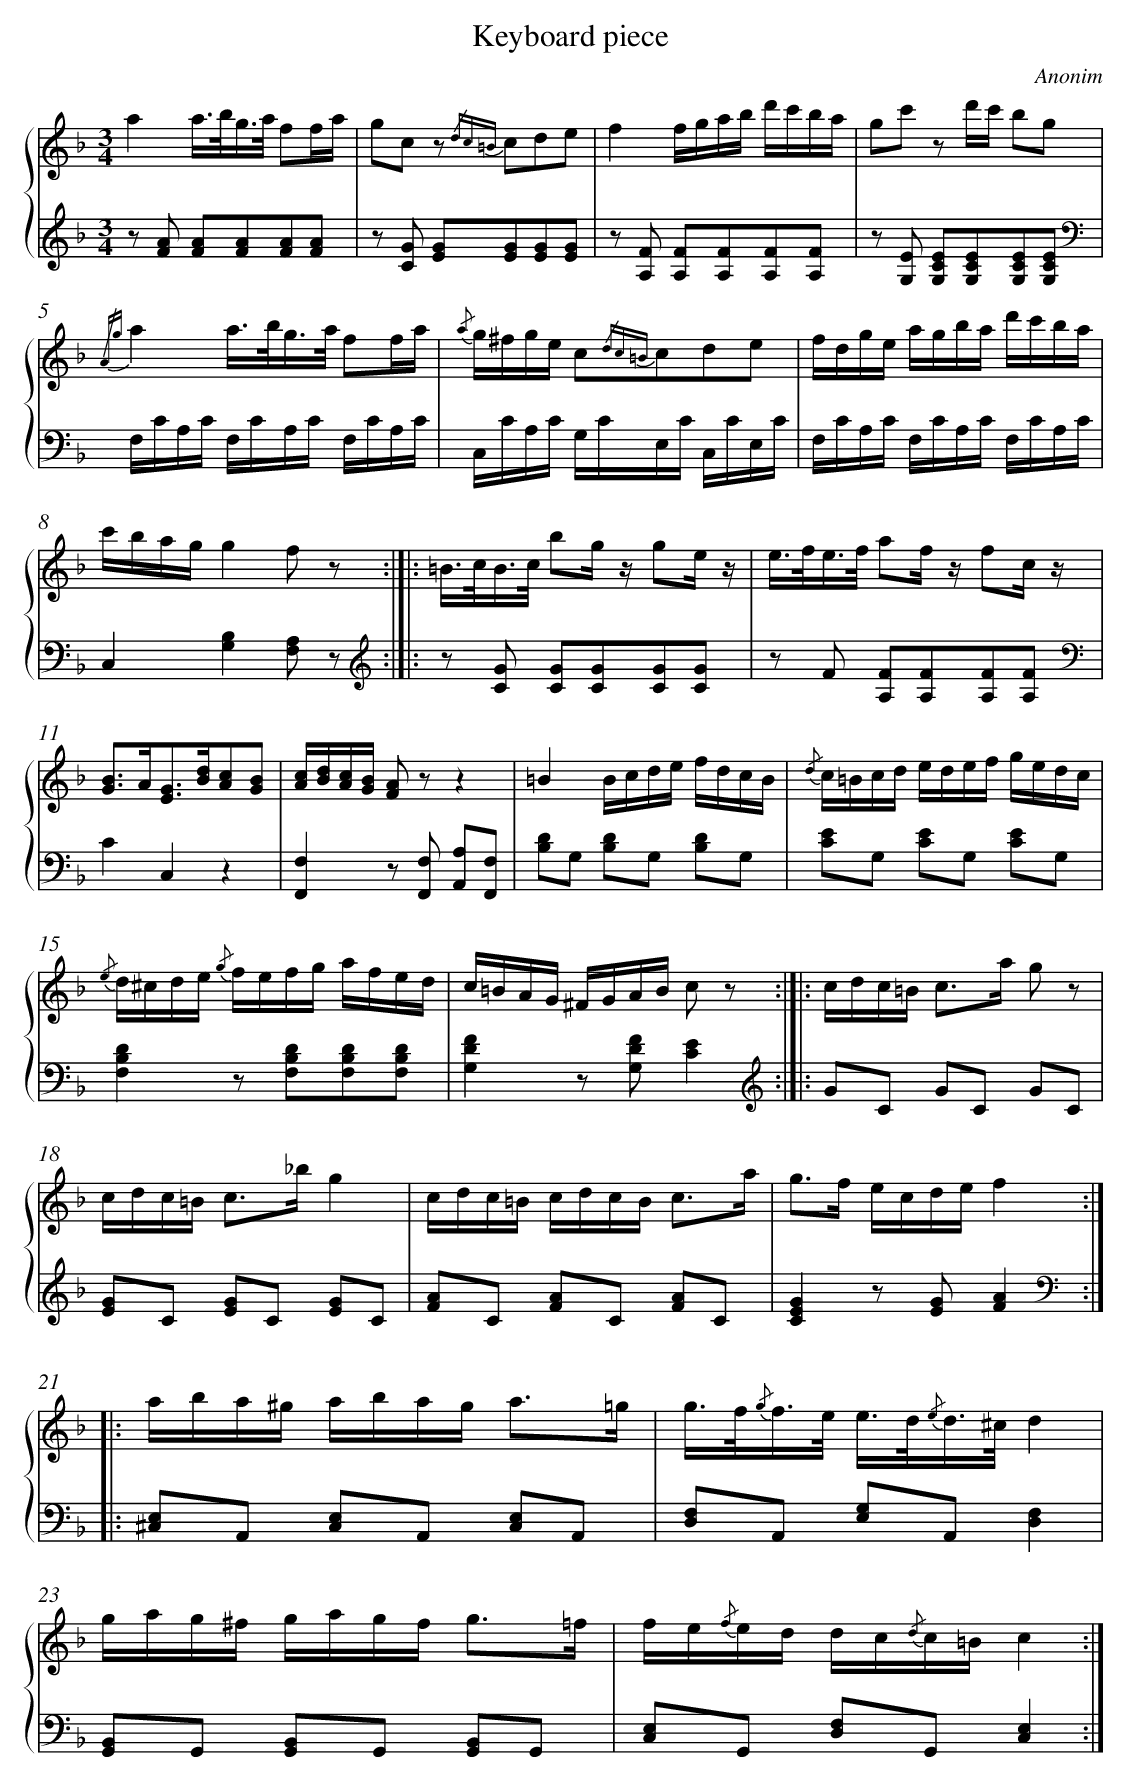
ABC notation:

X:1
T: Keyboard piece
C: Anonim
L: 1/8
M: 3/4
%%staves {1 2}
V: 1 clef=treble
V: 2 clef=treble
K: F
[V:1] a2a/>b/g/>a/ ff/a/ |
[V:2] [K:clef=treble]z [AF] [AF][AF][AF][AF] |
[V:1] gc z {/dc=B} cde |
[V:2] z [GC] [GE][GE][GE][GE] |
[V:1] f2f/g/a/b/ d'/c'/b/a/ |
[V:2] z [FA,] [FA,][FA,][FA,][FA,] |
[V:1] gc' z d'/c'/ bg |
[V:2] z [EG,] [ECG,][ECG,][ECG,][ECG,] |
[V:1] {/Ag}a2a/>b/g/>a/ ff/a/ |
[V:2] [K:clef=bass]F,/C/A,/C/ F,/C/A,/C/ F,/C/A,/C/ |
[V:1] {/a} g/^f/g/e/ c{/dc=B}cde |
[V:2] C,/C/A,/C/ G,/C/E,/C/ C,/C/E,/C/ |
[V:1] f/d/g/e/ a/g/b/a/ d'/c'/b/a/ |
[V:2] F,/C/A,/C/ F,/C/A,/C/ F,/C/A,/C/ |
[V:1] c'/b/a/g/g2f z :|]|:
[V:2] C,2[B,2G,2][A,F,] z :|]|:
[V:1] =B/>c/B/>c/ bg/ z/ ge/ z/ |
[V:2] [K:clef=treble]z [GC] [GC][GC][GC][GC] |
[V:1] e/>f/e/>f/ af/ z/ fc/ z/ |
[V:2] z F [FA,][FA,][FA,][FA,][K:clef=bass] |
[V:1] [BG]>A[GE]>[dB][cA][BG] |
[V:2] C2C,2z2 |
[V:1] [c/A/][d/B/][c/A/][B/G/] [AF] zz2 |
[V:2] [F,2F,,2]z [F,F,,] [A,A,,][F,F,,] |
[V:1] =B2B/c/d/e/ f/d/c/B/ |
[V:2] [DB,]G, [DB,]G, [DB,]G, |
[V:1] {/d} c/=B/c/d/ e/d/e/f/ g/e/d/c/ |
[V:2] [EC]G, [EC]G, [EC]G, |
[V:1] {/e} d/^c/d/e/ {/g} f/e/f/g/ a/f/e/d/ |
[V:2] [D2B,2F,2]z [DB,F,][DB,F,][DB,F,] |
[V:1] c/=B/A/G/ ^F/G/A/B/ c z :|]|:
[V:2] [F2D2G,2]z [FDG,][E2C2] :|]|:
[V:1] c/d/c/=B< ca/ g z |
[V:2] [K:clef=treble]GC GC GC |
[V:1] c/d/c/=B< c_b/g2 |
[V:2] [GE]C [GE]C [GE]C |
[V:1] c/d/c/=B/ c/d/c/B< ca/ |
[V:2] [AF]C [AF]C [AF]C |
[V:1] g>f e/c/d/e/f2 :|]|:
[V:2] [G2E2C2]z [GE][A2F2] :|]|:
[V:1] a/b/a/^g/ a/b/a/g< a=g/ |
[V:2] [K:clef=bass][E,^C,]A,, [E,C,]A,, [E,C,]A,, |
[V:1] g/>f/{/g}f/>e/ e/>d/{/e}d/>^c/d2 |
[V:2] [F,D,]A,, [G,E,]A,,[F,2D,2] |
[V:1] g/a/g/^f/ g/a/g/f< g=f/ |
[V:2] [B,,G,,]G,, [B,,G,,]G,, [B,,G,,]G,, |
[V:1] f/e/{/f}e/d/ d/c/{/d}c/=B/c2 :|]
[V:2] [E,C,]G,, [F,D,]G,,[E,2C,2] :|]
